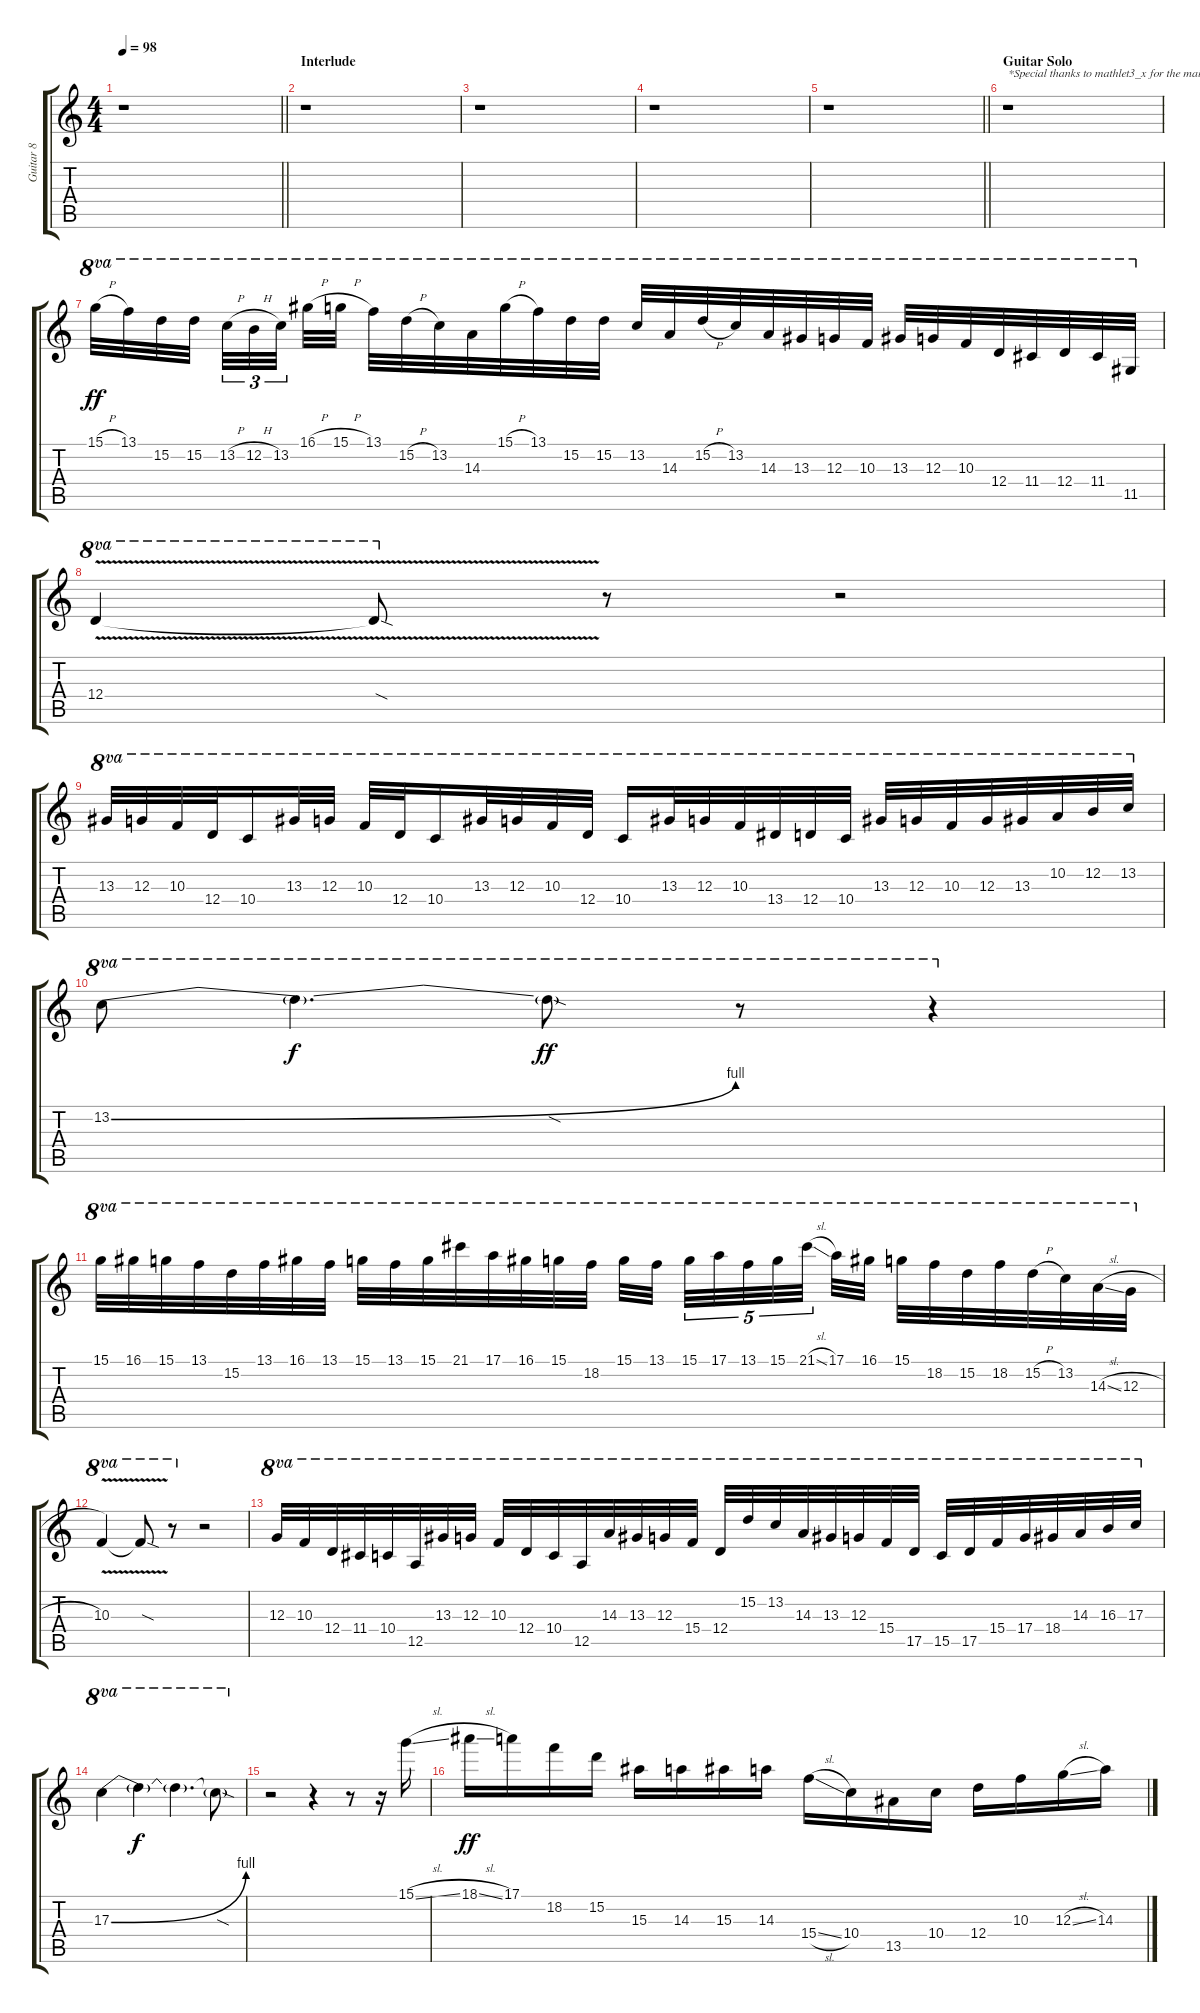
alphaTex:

\track ("Guitar 8" "Guitar 8") {instrument distortionguitar}
\staff {score tabs}
\tuning (E4 B3 G3 D3 A2 D2) {hide}
\ts (4 4)
\tempo 98
\clef g2
\barLineRight lightlight
\ks c
r.1{dy ff} |
\section ("" "Interlude")
r.1 |
r.1 |
r.1 |
\barLineRight lightlight
r.1 |
\section ("" "Guitar Solo")
r.1{txt "*Special thanks to mathlet3_x for the main solo :)"} |
15.1{h}.32{ot 8va} 13.1.32{ot 8va} 15.2.32{ot 8va} 15.2.32{ot 8va beam splitsecondary} 13.2{h}.32{tu (3 2) ot 8va} 12.2{h}.32{tu (3 2) ot 8va} 13.2.32{tu (3 2) ot 8va beam splitsecondary} 16.1{h}.32{ot 8va} 15.1{h}.32{ot 8va} 13.1.32{ot 8va} 15.2{h}.32{ot 8va} 13.2.32{ot 8va} 14.3.32{ot 8va} 15.1{h}.32{ot 8va} 13.1.32{ot 8va} 15.2.32{ot 8va} 15.2.32{ot 8va} 13.2.32{ot 8va} 14.3.32{ot 8va} 15.2{h}.32{ot 8va} 13.2.32{ot 8va} 14.3.32{ot 8va} 13.3.32{ot 8va} 12.3.32{ot 8va} 10.3.32{ot 8va} 13.3.32{ot 8va} 12.3.32{ot 8va} 10.3.32{ot 8va} 12.4.32{ot 8va} 11.4.32{ot 8va} 12.4.32{ot 8va} 11.4.32{ot 8va} 11.5.32{ot 8va} |
12.4{v}.4{ot 8va} 12.4{sod t}.8{ot 8va} r.8 r.2 |
13.3.32{ot 8va} 12.3.32{ot 8va} 10.3.32{ot 8va} 12.4.32{ot 8va} 10.4.16{ot 8va} 13.3.32{ot 8va} 12.3.32{ot 8va} 10.3.32{ot 8va} 12.4.32{ot 8va} 10.4.16{ot 8va} 13.3.32{ot 8va} 12.3.32{ot 8va} 10.3.32{ot 8va} 12.4.32{ot 8va} 10.4.16{ot 8va} 13.3.32{ot 8va} 12.3.32{ot 8va} 10.3.32{ot 8va} 13.4.32{ot 8va} 12.4.32{ot 8va} 10.4.32{ot 8va} 13.3.32{ot 8va} 12.3.32{ot 8va} 10.3.32{ot 8va} 12.3.32{ot 8va} 13.3.32{ot 8va} 10.2.32{ot 8va} 12.2.32{ot 8va} 13.2.32{ot 8va} |
13.2{be (bend 0 0 60 4)}.8{ot 8va} 13.2{t}.4{d ot 8va dy f} 13.2{sod t}.8{ot 8va dy ff} r.8{ot 8va} r.4{ot 8va} |
15.1.32{ot 8va} 16.1.32{ot 8va} 15.1.32{ot 8va} 13.1.32{ot 8va} 15.2.32{ot 8va} 13.1.32{ot 8va} 16.1.32{ot 8va} 13.1.32{ot 8va} 15.1.32{ot 8va} 13.1.32{ot 8va} 15.1.32{ot 8va} 21.1.32{ot 8va} 17.1.32{ot 8va} 16.1.32{ot 8va} 15.1.32{ot 8va} 18.2.32{ot 8va} 15.1.32{ot 8va} 13.1.32{ot 8va beam splitsecondary} 15.1.32{tu (5 4) ot 8va} 17.1.32{tu (5 4) ot 8va} 13.1.32{tu (5 4) ot 8va} 15.1.32{tu (5 4) ot 8va} 21.1{sl}.32{tu (5 4) ot 8va beam splitsecondary} 17.1.32{ot 8va} 16.1.32{ot 8va} 15.1.32{ot 8va} 18.2.32{ot 8va} 15.2.32{ot 8va} 18.2.32{ot 8va} 15.2{h}.32{ot 8va} 13.2.32{ot 8va} 14.3{sl}.32{ot 8va} 12.3{h}.32{ot 8va} |
10.3{v}.4{ot 8va} 10.3{sod t}.8{ot 8va} r.8{ot 8va} r.2 |
12.3.32{ot 8va} 10.3.32{ot 8va} 12.4.32{ot 8va} 11.4.32{ot 8va} 10.4.32{ot 8va} 12.5.32{ot 8va} 13.3.32{ot 8va} 12.3.32{ot 8va} 10.3.32{ot 8va} 12.4.32{ot 8va} 10.4.32{ot 8va} 12.5.32{ot 8va} 14.3.32{ot 8va} 13.3.32{ot 8va} 12.3.32{ot 8va} 15.4.32{ot 8va} 12.4.32{ot 8va} 15.2.32{ot 8va} 13.2.32{ot 8va} 14.3.32{ot 8va} 13.3.32{ot 8va} 12.3.32{ot 8va} 15.4.32{ot 8va} 17.5.32{ot 8va} 15.5.32{ot 8va} 17.5.32{ot 8va} 15.4.32{ot 8va} 17.4.32{ot 8va} 18.4.32{ot 8va} 14.3.32{ot 8va} 16.3.32{ot 8va} 17.3.32{ot 8va} |
17.3{be (bend 0 0 60 4)}.4{ot 8va} 17.3{t}.4{ot 8va dy f} 17.3{t}.4{d ot 8va} 17.3{sod t}.8{ot 8va} |
r.2 r.4 r.8 r.16 15.1{sl}.16 |
18.1{sl}.16{dy ff} 17.1.16 18.2.16 15.2.16 15.3.16 14.3.16 15.3.16 14.3.16 15.4{sl}.16 10.4.16 13.5.16 10.4.16 12.4.16 10.3.16 12.3{sl}.16 14.3.16
